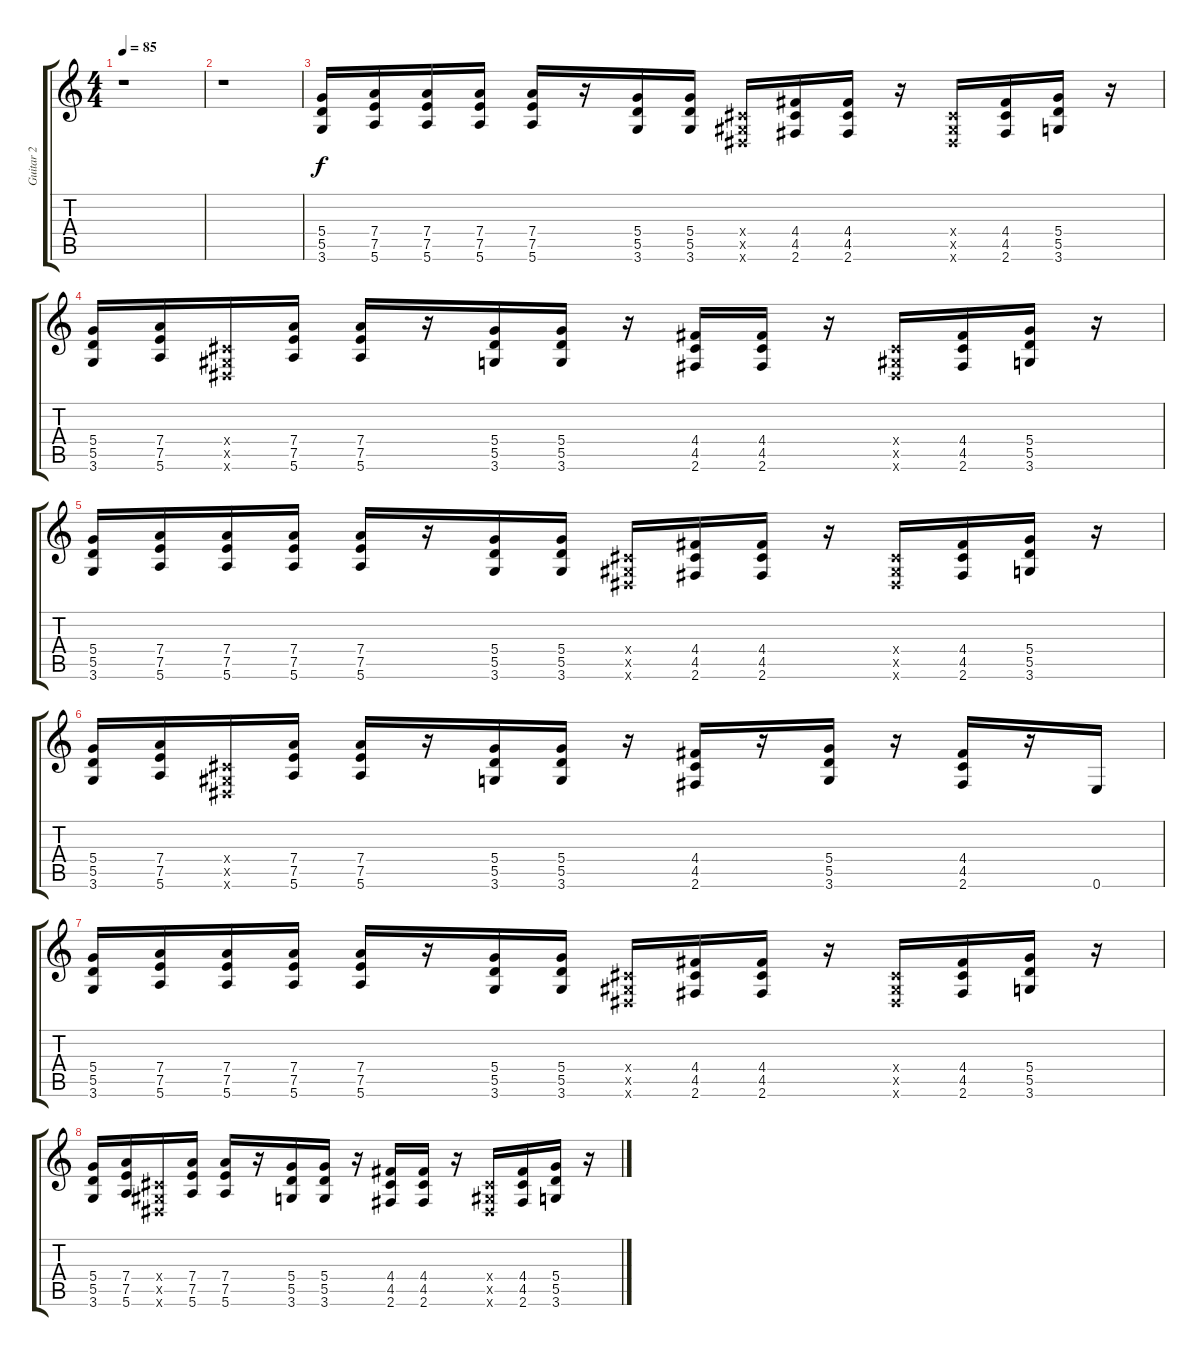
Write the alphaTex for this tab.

\track ("Guitar 2" "Guitar 2") {instrument overdrivenguitar}
\staff {score tabs}
\tuning (E4 B3 G3 D3 A2 E2) {hide}
\ts (4 4)
\tempo 85
\clef g2
\ks c
r.1{dy f instrument overdrivenguitar} |
r.1 |
(5.4 5.5 3.6).16 (7.4 7.5 5.6).16 (7.4 7.5 5.6).16 (7.4 7.5 5.6).16 (7.4 7.5 5.6).16 r.16 (5.4 5.5 3.6).16 (5.4 5.5 3.6).16 (-1.4{x} -1.5{x} -1.6{x}).16 (4.4 4.5 2.6).16 (4.4 4.5 2.6).16 r.16 (-1.4{x} -1.5{x} -1.6{x}).16 (4.4 4.5 2.6).16 (5.4 5.5 3.6).16 r.16 |
(5.4 5.5 3.6).16 (7.4 7.5 5.6).16 (-1.4{x} -1.5{x} -1.6{x}).16 (7.4 7.5 5.6).16 (7.4 7.5 5.6).16 r.16 (5.4 5.5 3.6).16 (5.4 5.5 3.6).16 r.16 (4.4 4.5 2.6).16 (4.4 4.5 2.6).16 r.16 (-1.4{x} -1.5{x} -1.6{x}).16 (4.4 4.5 2.6).16 (5.4 5.5 3.6).16 r.16 |
(5.4 5.5 3.6).16 (7.4 7.5 5.6).16 (7.4 7.5 5.6).16 (7.4 7.5 5.6).16 (7.4 7.5 5.6).16 r.16 (5.4 5.5 3.6).16 (5.4 5.5 3.6).16 (-1.4{x} -1.5{x} -1.6{x}).16 (4.4 4.5 2.6).16 (4.4 4.5 2.6).16 r.16 (-1.4{x} -1.5{x} -1.6{x}).16 (4.4 4.5 2.6).16 (5.4 5.5 3.6).16 r.16 |
(5.4 5.5 3.6).16 (7.4 7.5 5.6).16 (-1.4{x} -1.5{x} -1.6{x}).16 (7.4 7.5 5.6).16 (7.4 7.5 5.6).16 r.16 (5.4 5.5 3.6).16 (5.4 5.5 3.6).16 r.16 (4.4 4.5 2.6).16 r.16 (5.4 5.5 3.6).16 r.16 (4.4 4.5 2.6).16 r.16 0.6.16 |
(5.4 5.5 3.6).16 (7.4 7.5 5.6).16 (7.4 7.5 5.6).16 (7.4 7.5 5.6).16 (7.4 7.5 5.6).16 r.16 (5.4 5.5 3.6).16 (5.4 5.5 3.6).16 (-1.4{x} -1.5{x} -1.6{x}).16 (4.4 4.5 2.6).16 (4.4 4.5 2.6).16 r.16 (-1.4{x} -1.5{x} -1.6{x}).16 (4.4 4.5 2.6).16 (5.4 5.5 3.6).16 r.16 |
(5.4 5.5 3.6).16 (7.4 7.5 5.6).16 (-1.4{x} -1.5{x} -1.6{x}).16 (7.4 7.5 5.6).16 (7.4 7.5 5.6).16 r.16 (5.4 5.5 3.6).16 (5.4 5.5 3.6).16 r.16 (4.4 4.5 2.6).16 (4.4 4.5 2.6).16 r.16 (-1.4{x} -1.5{x} -1.6{x}).16 (4.4 4.5 2.6).16 (5.4 5.5 3.6).16 r.16
